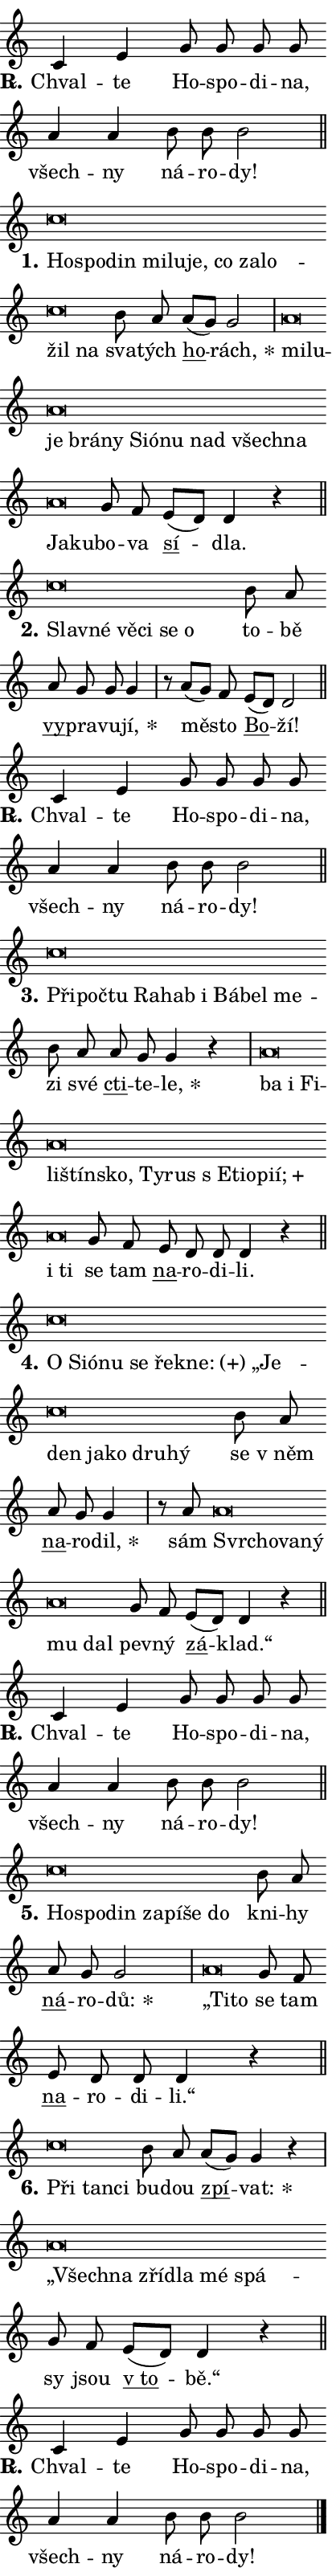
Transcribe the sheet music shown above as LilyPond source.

\version "2.24.0"
\header { tagline = "" }
\paper {
  indent = 0\cm
  top-margin = 0\cm
  right-margin = 0.13\cm % to fit lyric hyphens
  bottom-margin = 0\cm
  left-margin = 0\cm
  paper-width = 7\cm
  page-breaking = #ly:one-page-breaking
  system-system-spacing.basic-distance = #11
  score-system-spacing.basic-distance = #11
  ragged-last = ##f
}


%% Author: Thomas Morley
%% https://lists.gnu.org/archive/html/lilypond-user/2020-05/msg00002.html
#(define (line-position grob)
"Returns position of @var[grob} in current system:
   @code{'start}, if at first time-step
   @code{'end}, if at last time-step
   @code{'middle} otherwise
"
  (let* ((col (ly:item-get-column grob))
         (ln (ly:grob-object col 'left-neighbor))
         (rn (ly:grob-object col 'right-neighbor))
         (col-to-check-left (if (ly:grob? ln) ln col))
         (col-to-check-right (if (ly:grob? rn) rn col))
         (break-dir-left
           (and
             (ly:grob-property col-to-check-left 'non-musical #f)
             (ly:item-break-dir col-to-check-left)))
         (break-dir-right
           (and
             (ly:grob-property col-to-check-right 'non-musical #f)
             (ly:item-break-dir col-to-check-right))))
        (cond ((eqv? 1 break-dir-left) 'start)
              ((eqv? -1 break-dir-right) 'end)
              (else 'middle))))

#(define (tranparent-at-line-position vctor)
  (lambda (grob)
  "Relying on @code{line-position} select the relevant enry from @var{vctor}.
Used to determine transparency,"
    (case (line-position grob)
      ((end) (not (vector-ref vctor 0)))
      ((middle) (not (vector-ref vctor 1)))
      ((start) (not (vector-ref vctor 2))))))

noteHeadBreakVisibility =
#(define-music-function (break-visibility)(vector?)
"Makes @code{NoteHead}s transparent relying on @var{break-visibility}"
#{
  \override NoteHead.transparent =
    #(tranparent-at-line-position break-visibility)
#})

#(define delete-ledgers-for-transparent-note-heads
  (lambda (grob)
    "Reads whether a @code{NoteHead} is transparent.
If so this @code{NoteHead} is removed from @code{'note-heads} from
@var{grob}, which is supposed to be @code{LedgerLineSpanner}.
As a result ledgers are not printed for this @code{NoteHead}"
    (let* ((nhds-array (ly:grob-object grob 'note-heads))
           (nhds-list
             (if (ly:grob-array? nhds-array)
                 (ly:grob-array->list nhds-array)
                 '()))
           ;; Relies on the transparent-property being done before
           ;; Staff.LedgerLineSpanner.after-line-breaking is executed.
           ;; This is fragile ...
           (to-keep
             (remove
               (lambda (nhd)
                 (ly:grob-property nhd 'transparent #f))
               nhds-list)))
      ;; TODO find a better method to iterate over grob-arrays, similiar
      ;; to filter/remove etc for lists
      ;; For now rebuilt from scratch
      (set! (ly:grob-object grob 'note-heads)  '())
      (for-each
        (lambda (nhd)
          (ly:pointer-group-interface::add-grob grob 'note-heads nhd))
        to-keep))))

squashNotes = {
  \override NoteHead.X-extent = #'(-0.2 . 0.2)
  \override NoteHead.Y-extent = #'(-0.75 . 0)
  \override NoteHead.stencil =
    #(lambda (grob)
       (let ((pos (ly:grob-property grob 'staff-position)))
         (begin
           (if (< pos -7) (display "ERROR: Lower brevis then expected\n") (display "OK: Expected brevis position\n"))
           (if (<= pos -6) ly:text-interface::print ly:note-head::print))))
}
unSquashNotes = {
  \revert NoteHead.X-extent
  \revert NoteHead.Y-extent
  \revert NoteHead.stencil
}

hideNotes = \noteHeadBreakVisibility #begin-of-line-visible
unHideNotes = \noteHeadBreakVisibility #all-visible

% work-around for resetting accidentals
% https://lilypond.org/doc/v2.23/Documentation/notation/displaying-rhythms#unmetered-music
cadenzaMeasure = {
  \cadenzaOff
  \partial 1024 s1024
  \cadenzaOn
}

#(define-markup-command (accent layout props text) (markup?)
  "Underline accented syllable"
  (interpret-markup layout props
    #{\markup \override #'(offset . 4.3) \underline { #text }#}))

responsum = \markup \concat {
  "R" \hspace #-1.05 \path #0.1 #'((moveto 0 0.07) (lineto 0.9 0.8)) \hspace #0.05 "."
}

spaceSize = #0.6828661417322834 % exact space size for TeX Gyre Schola

\layout {
  \context {
    \Staff
    \remove "Time_signature_engraver"
    \override LedgerLineSpanner.after-line-breaking = #delete-ledgers-for-transparent-note-heads
  }
  \context {
    \Lyrics {
      \override LyricSpace.minimum-distance = \spaceSize
      \override LyricText.font-name = #"TeX Gyre Schola"
      \override LyricText.font-size = 1
      \override StanzaNumber.font-name = #"TeX Gyre Schola Bold"
      \override StanzaNumber.font-size = 1
    }
  }
  \context {
    \Score 
    \override NoteHead.text =
      #(lambda (grob) 
        (let ((pos (ly:grob-property grob 'staff-position)))
          #{\markup {
            \combine
              \halign #-0.55 \raise #(if (= pos -6) 0 0.5) \override #'(thickness . 2) \draw-line #'(3.2 . 0)
              \musicglyph "noteheads.sM1"
          }#}))
  }
}

% magnetic-lyrics.ily
%
%   written by
%     Jean Abou Samra <jean@abou-samra.fr>
%     Werner Lemberg <wl@gnu.org>
%
%   adapted by
%     Jiri Hon <jiri.hon@gmail.com>
%
% Version 2022-Apr-15

% https://www.mail-archive.com/lilypond-user@gnu.org/msg149350.html

#(define (Left_hyphen_pointer_engraver context)
   "Collect syllable-hyphen-syllable occurrences in lyrics and store
them in properties.  This engraver only looks to the left.  For
example, if the lyrics input is @code{foo -- bar}, it does the
following.

@itemize @bullet
@item
Set the @code{text} property of the @code{LyricHyphen} grob between
@q{foo} and @q{bar} to @code{foo}.

@item
Set the @code{left-hyphen} property of the @code{LyricText} grob with
text @q{foo} to the @code{LyricHyphen} grob between @q{foo} and
@q{bar}.
@end itemize

Use this auxiliary engraver in combination with the
@code{lyric-@/text::@/apply-@/magnetic-@/offset!} hook."
   (let ((hyphen #f)
         (text #f))
     (make-engraver
      (acknowledgers
       ((lyric-syllable-interface engraver grob source-engraver)
        (set! text grob)))
      (end-acknowledgers
       ((lyric-hyphen-interface engraver grob source-engraver)
        ;(when (not (grob::has-interface grob 'lyric-space-interface))
          (set! hyphen grob)));)
      ((stop-translation-timestep engraver)
       (when (and text hyphen)
         (ly:grob-set-object! text 'left-hyphen hyphen))
       (set! text #f)
       (set! hyphen #f)))))

#(define (lyric-text::apply-magnetic-offset! grob)
   "If the space between two syllables is less than the value in
property @code{LyricText@/.details@/.squash-threshold}, move the right
syllable to the left so that it gets concatenated with the left
syllable.

Use this function as a hook for
@code{LyricText@/.after-@/line-@/breaking} if the
@code{Left_@/hyphen_@/pointer_@/engraver} is active."
   (let ((hyphen (ly:grob-object grob 'left-hyphen #f)))
     (when hyphen
       (let ((left-text (ly:spanner-bound hyphen LEFT)))
         (when (grob::has-interface left-text 'lyric-syllable-interface)
           (let* ((common (ly:grob-common-refpoint grob left-text X))
                  (this-x-ext (ly:grob-extent grob common X))
                  (left-x-ext
                   (begin
                     ;; Trigger magnetism for left-text.
                     (ly:grob-property left-text 'after-line-breaking)
                     (ly:grob-extent left-text common X)))
                  ;; `delta` is the gap width between two syllables.
                  (delta (- (interval-start this-x-ext)
                            (interval-end left-x-ext)))
                  (details (ly:grob-property grob 'details))
                  (threshold (assoc-get 'squash-threshold details 0.2)))
             (when (< delta threshold)
               (let* (;; We have to manipulate the input text so that
                      ;; ligatures crossing syllable boundaries are not
                      ;; disabled.  For languages based on the Latin
                      ;; script this is essentially a beautification.
                      ;; However, for non-Western scripts it can be a
                      ;; necessity.
                      (lt (ly:grob-property left-text 'text))
                      (rt (ly:grob-property grob 'text))
                      (is-space (grob::has-interface hyphen 'lyric-space-interface))
                      (space (if is-space " " ""))
                      (extra-delta (if is-space spaceSize 0))
                      ;; Append new syllable.
                      (ltrt-space (if (and (string? lt) (string? rt))
                                (string-append lt space rt)
                                (make-concat-markup (list lt space rt))))
                      ;; Right-align `ltrt` to the right side.
                      (ltrt-space-markup (grob-interpret-markup
                               grob
                               (make-translate-markup
                                (cons (interval-length this-x-ext) 0)
                                (make-right-align-markup ltrt-space)))))
                 (begin
                   ;; Don't print `left-text`.
                   (ly:grob-set-property! left-text 'stencil #f)
                   ;; Set text and stencil (which holds all collected
                   ;; syllables so far) and shift it to the left.
                   (ly:grob-set-property! grob 'text ltrt-space)
                   (ly:grob-set-property! grob 'stencil ltrt-space-markup)
                   (ly:grob-translate-axis! grob (- (- delta extra-delta)) X))))))))))


#(define (lyric-hyphen::displace-bounds-first grob)
   ;; Make very sure this callback isn't triggered too early.
   (let ((left (ly:spanner-bound grob LEFT))
         (right (ly:spanner-bound grob RIGHT)))
     (ly:grob-property left 'after-line-breaking)
     (ly:grob-property right 'after-line-breaking)
     (ly:lyric-hyphen::print grob)))

squashThreshold = #0.4

\layout {
  \context {
    \Lyrics
    \consists #Left_hyphen_pointer_engraver
    \override LyricText.after-line-breaking =
      #lyric-text::apply-magnetic-offset!
    \override LyricHyphen.stencil = #lyric-hyphen::displace-bounds-first
    \override LyricText.details.squash-threshold = \squashThreshold
    \override LyricHyphen.minimum-distance = 0
    \override LyricHyphen.minimum-length = \squashThreshold
  }
}

squashText = \override LyricText.details.squash-threshold = 9999
unSquashText = \override LyricText.details.squash-threshold = \squashThreshold

leftText = \override LyricText.self-alignment-X = #LEFT
unLeftText = \revert LyricText.self-alignment-X

starOffset = #(lambda (grob) 
                (let ((x_offset (ly:self-alignment-interface::aligned-on-x-parent grob)))
                  (if (= x_offset 0) 0 (+ x_offset 1.2))))

star = #(define-music-function (syllable)(string?)
"Append star separator at the end of a syllable"
#{
  \once \override LyricText.X-offset = #starOffset
  \lyricmode { \markup {
    #syllable
    \override #'((font-name . "TeX Gyre Schola Bold")) \hspace #0.2 \lower #0.65 \larger "*"
  } }
#})

starAccent = #(define-music-function (syllable)(string?)
"Append star separator at the end of a syllable and make accent"
#{
  \once \override LyricText.X-offset = #starOffset
  \lyricmode { \markup {
    \accent #syllable
    \override #'((font-name . "TeX Gyre Schola Bold")) \hspace #0.2 \lower #0.65 \larger "*"
  } }
#})

breath = #(define-music-function (syllable)(string?)
"Append breathing indicator at the end of a syllable"
#{
  \lyricmode { \markup { #syllable "+" } }
#})

optionalBreath = #(define-music-function (syllable)(string?)
"Append optional breathing indicator at the end of a syllable"
#{
  \lyricmode { \markup { #syllable "(+)" } }
#})


\score {
    <<
        \new Voice = "melody" { \cadenzaOn \key c \major \relative { c'4 e g8 g g g \bar "" a4 a b8 b b2 \cadenzaMeasure \bar "||" \break } }
        \new Lyrics \lyricsto "melody" { \lyricmode { \set stanza = \responsum
Chval -- te Ho -- spo -- di -- na, všech -- ny ná -- ro -- dy! } }
    >>
    \layout {}
}

\score {
    <<
        \new Voice = "melody" { \cadenzaOn \key c \major \relative { \squashNotes c''\breve*1/16 \hideNotes \breve*1/16 \bar "" \breve*1/16 \bar "" \breve*1/16 \bar "" \breve*1/16 \bar "" \breve*1/16 \bar "" \breve*1/16 \bar "" \breve*1/16 \bar "" \breve*1/16 \bar "" \breve*1/16 \breve*1/16 \bar "" \unHideNotes \unSquashNotes b8 a \bar "" a[( g)] g2 \cadenzaMeasure \bar "|" \squashNotes a\breve*1/16 \hideNotes \breve*1/16 \bar "" \breve*1/16 \bar "" \breve*1/16 \bar "" \breve*1/16 \bar "" \breve*1/16 \bar "" \breve*1/16 \bar "" \breve*1/16 \bar "" \breve*1/16 \bar "" \breve*1/16 \bar "" \breve*1/16 \bar "" \breve*1/16 \breve*1/16 \bar "" \unHideNotes \unSquashNotes g8 f \bar "" e[( d)] d4 r \cadenzaMeasure \bar "||" \break } }
        \new Lyrics \lyricsto "melody" { \lyricmode { \set stanza = "1."
\leftText Ho -- \squashText spo -- din mi -- lu -- je, co za -- lo -- žil na \unLeftText \unSquashText sva -- tých \markup \accent ho -- \star rách, \leftText mi -- \squashText lu -- je brá -- ny Si -- ó -- nu nad všech -- na Ja -- ku -- \unLeftText \unSquashText bo -- va \markup \accent sí -- dla. } }
    >>
    \layout {}
}

\score {
    <<
        \new Voice = "melody" { \cadenzaOn \key c \major \relative { \squashNotes c''\breve*1/16 \hideNotes \breve*1/16 \bar "" \breve*1/16 \bar "" \breve*1/16 \bar "" \breve*1/16 \breve*1/16 \bar "" \unHideNotes \unSquashNotes b8 a \bar "" a g g g4 \cadenzaMeasure \bar "|" r8 a[( g8)] f \bar "" e[( d)] d2 \cadenzaMeasure \bar "||" \break } }
        \new Lyrics \lyricsto "melody" { \lyricmode { \set stanza = "2."
\leftText Slav -- \squashText né vě -- ci se o \unLeftText \unSquashText to -- bě \markup \accent vy -- pra -- vu -- \star jí, mě -- sto \markup \accent Bo -- ží! } }
    >>
    \layout {}
}

\score {
    <<
        \new Voice = "melody" { \cadenzaOn \key c \major \relative { c'4 e g8 g g g \bar "" a4 a b8 b b2 \cadenzaMeasure \bar "||" \break } }
        \new Lyrics \lyricsto "melody" { \lyricmode { \set stanza = \responsum
Chval -- te Ho -- spo -- di -- na, všech -- ny ná -- ro -- dy! } }
    >>
    \layout {}
}

\score {
    <<
        \new Voice = "melody" { \cadenzaOn \key c \major \relative { \squashNotes c''\breve*1/16 \hideNotes \breve*1/16 \bar "" \breve*1/16 \bar "" \breve*1/16 \bar "" \breve*1/16 \bar "" \breve*1/16 \bar "" \breve*1/16 \bar "" \breve*1/16 \breve*1/16 \bar "" \unHideNotes \unSquashNotes b8 a \bar "" a g g4 r \cadenzaMeasure \bar "|" \squashNotes a\breve*1/16 \hideNotes \breve*1/16 \bar "" \breve*1/16 \bar "" \breve*1/16 \bar "" \breve*1/16 \bar "" \breve*1/16 \bar "" \breve*1/16 \bar "" \breve*1/16 \bar "" \breve*1/16 \bar "" \breve*1/16 \bar "" \breve*1/16 \bar "" \breve*1/16 \breve*1/16 \bar "" \unHideNotes \unSquashNotes g8 f \bar "" e d d d4 r \cadenzaMeasure \bar "||" \break } }
        \new Lyrics \lyricsto "melody" { \lyricmode { \set stanza = "3."
\leftText Při -- \squashText poč -- tu Ra -- hab i Bá -- bel me -- \unLeftText \unSquashText zi své \markup \accent cti -- te -- \star le, \leftText ba \squashText i Fi -- li -- štín -- sko, Ty -- rus "s E" -- tio -- \breath "pií;" i ti \unLeftText \unSquashText se tam \markup \accent na -- ro -- di -- li. } }
    >>
    \layout {}
}

\score {
    <<
        \new Voice = "melody" { \cadenzaOn \key c \major \relative { \squashNotes c''\breve*1/16 \hideNotes \breve*1/16 \bar "" \breve*1/16 \bar "" \breve*1/16 \bar "" \breve*1/16 \bar "" \breve*1/16 \bar "" \breve*1/16 \bar "" \breve*1/16 \bar "" \breve*1/16 \bar "" \breve*1/16 \bar "" \breve*1/16 \bar "" \breve*1/16 \breve*1/16 \bar "" \unHideNotes \unSquashNotes b8 a \bar "" a g g4 \cadenzaMeasure \bar "|" r8 a8 \squashNotes a\breve*1/16 \hideNotes \breve*1/16 \bar "" \breve*1/16 \bar "" \breve*1/16 \bar "" \breve*1/16 \breve*1/16 \bar "" \unHideNotes \unSquashNotes g8 f \bar "" e[( d)] d4 r \cadenzaMeasure \bar "||" \break } }
        \new Lyrics \lyricsto "melody" { \lyricmode { \set stanza = "4."
\leftText O \squashText Si -- ó -- nu se řek -- \optionalBreath ne: „Je -- den ja -- ko dru -- hý \unLeftText \unSquashText se "v něm" \markup \accent na -- ro -- \star dil, sám \leftText Svr -- \squashText cho -- va -- ný mu dal \unLeftText \unSquashText pev -- ný \markup \accent zá -- klad.“ } }
    >>
    \layout {}
}

\score {
    <<
        \new Voice = "melody" { \cadenzaOn \key c \major \relative { c'4 e g8 g g g \bar "" a4 a b8 b b2 \cadenzaMeasure \bar "||" \break } }
        \new Lyrics \lyricsto "melody" { \lyricmode { \set stanza = \responsum
Chval -- te Ho -- spo -- di -- na, všech -- ny ná -- ro -- dy! } }
    >>
    \layout {}
}

\score {
    <<
        \new Voice = "melody" { \cadenzaOn \key c \major \relative { \squashNotes c''\breve*1/16 \hideNotes \breve*1/16 \bar "" \breve*1/16 \bar "" \breve*1/16 \bar "" \breve*1/16 \bar "" \breve*1/16 \breve*1/16 \bar "" \unHideNotes \unSquashNotes b8 a \bar "" a g g2 \cadenzaMeasure \bar "|" \squashNotes a\breve*1/16 \hideNotes \breve*1/16 \bar "" \unHideNotes \unSquashNotes g8 f \bar "" e d d d4 r \cadenzaMeasure \bar "||" \break } }
        \new Lyrics \lyricsto "melody" { \lyricmode { \set stanza = "5."
\leftText Ho -- \squashText spo -- din za -- pí -- še do \unLeftText \unSquashText kni -- hy \markup \accent ná -- ro -- \star dů: \leftText „Ti -- \squashText to \unLeftText \unSquashText se tam \markup \accent na -- ro -- di -- li.“ } }
    >>
    \layout {}
}

\score {
    <<
        \new Voice = "melody" { \cadenzaOn \key c \major \relative { \squashNotes c''\breve*1/16 \hideNotes \breve*1/16 \breve*1/16 \bar "" \unHideNotes \unSquashNotes b8 a \bar "" a[( g)] g4 r \cadenzaMeasure \bar "|" \squashNotes a\breve*1/16 \hideNotes \breve*1/16 \bar "" \breve*1/16 \bar "" \breve*1/16 \bar "" \breve*1/16 \breve*1/16 \bar "" \unHideNotes \unSquashNotes g8 f \bar "" e[( d)] d4 r \cadenzaMeasure \bar "||" \break } }
        \new Lyrics \lyricsto "melody" { \lyricmode { \set stanza = "6."
\leftText Při \squashText tan -- ci \unLeftText \unSquashText bu -- dou \markup \accent zpí -- \star vat: \leftText „Všech -- \squashText na zří -- dla mé spá -- \unLeftText \unSquashText sy jsou \markup \accent "v to" -- bě.“ } }
    >>
    \layout {}
}

\score {
    <<
        \new Voice = "melody" { \cadenzaOn \key c \major \relative { c'4 e g8 g g g \bar "" a4 a b8 b b2 \cadenzaMeasure \bar "||" \break } \bar "|." }
        \new Lyrics \lyricsto "melody" { \lyricmode { \set stanza = \responsum
Chval -- te Ho -- spo -- di -- na, všech -- ny ná -- ro -- dy! } }
    >>
    \layout {}
}
